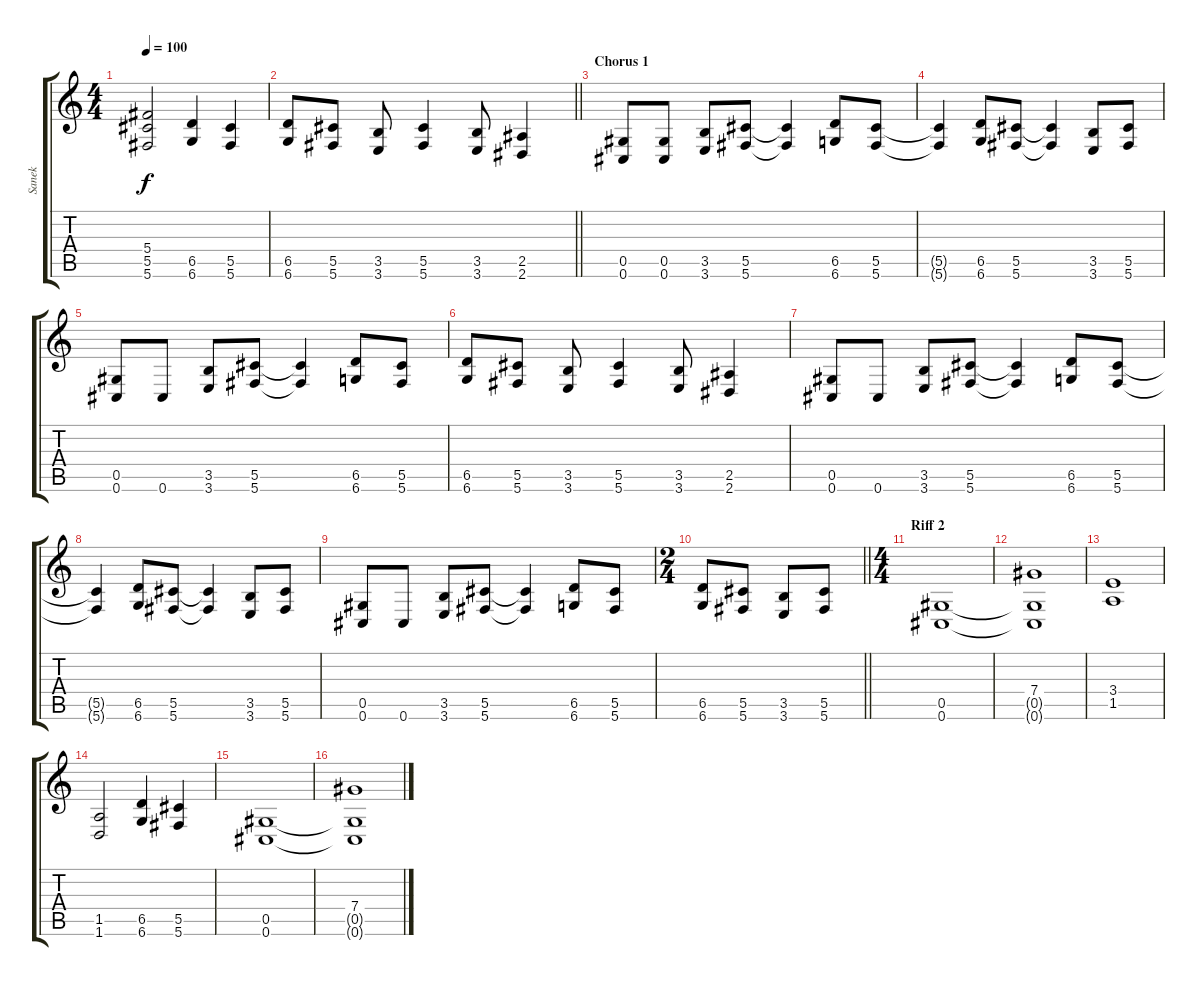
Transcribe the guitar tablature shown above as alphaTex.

\track ("Sanek" "Sanek") {instrument distortionguitar}
\staff {score tabs}
\tuning (Eb4 Bb3 Gb3 Db3 Ab2 Db2) {hide}
\ts (4 4)
\tempo 100
\clef g2
\ks c
(5.4 5.5 5.6).2{dy f} (6.5 6.6).4 (5.5 5.6).4 |
\barLineRight lightlight
(6.5 6.6).8 (5.5 5.6).8 (3.5 3.6).8 (5.5 5.6).4 (3.5 3.6).8 (2.5 2.6).4 |
\section ("" "Chorus 1")
(0.5 0.6).8 (0.5 0.6).8 (3.5 3.6).8 (5.5 5.6).8 (5.5{t} 5.6{t}).4 (6.5 6.6).8 (5.5 5.6).8 |
(5.5{t} 5.6{t}).4 (6.5 6.6).8 (5.5 5.6).8 (5.5{t} 5.6{t}).4 (3.5 3.6).8 (5.5 5.6).8 |
(0.5 0.6).8 0.6.8 (3.5 3.6).8 (5.5 5.6).8 (5.5{t} 5.6{t}).4 (6.5 6.6).8 (5.5 5.6).8 |
(6.5 6.6).8 (5.5 5.6).8 (3.5 3.6).8 (5.5 5.6).4 (3.5 3.6).8 (2.5 2.6).4 |
(0.5 0.6).8 0.6.8 (3.5 3.6).8 (5.5 5.6).8 (5.5{t} 5.6{t}).4 (6.5 6.6).8 (5.5 5.6).8 |
(5.5{t} 5.6{t}).4 (6.5 6.6).8 (5.5 5.6).8 (5.5{t} 5.6{t}).4 (3.5 3.6).8 (5.5 5.6).8 |
(0.5 0.6).8 0.6.8 (3.5 3.6).8 (5.5 5.6).8 (5.5{t} 5.6{t}).4 (6.5 6.6).8 (5.5 5.6).8 |
\ts (2 4)
\barLineRight lightlight
(6.5 6.6).8 (5.5 5.6).8 (3.5 3.6).8 (5.5 5.6).8 |
\ts (4 4)
\section ("" "Riff 2")
(0.5 0.6).1 |
(7.4 0.5{t} 0.6{t}).1 |
(3.4 1.5).1 |
(1.5 1.6).2 (6.5 6.6).4 (5.5 5.6).4 |
(0.5 0.6).1 |
(7.4 0.5{t} 0.6{t}).1
